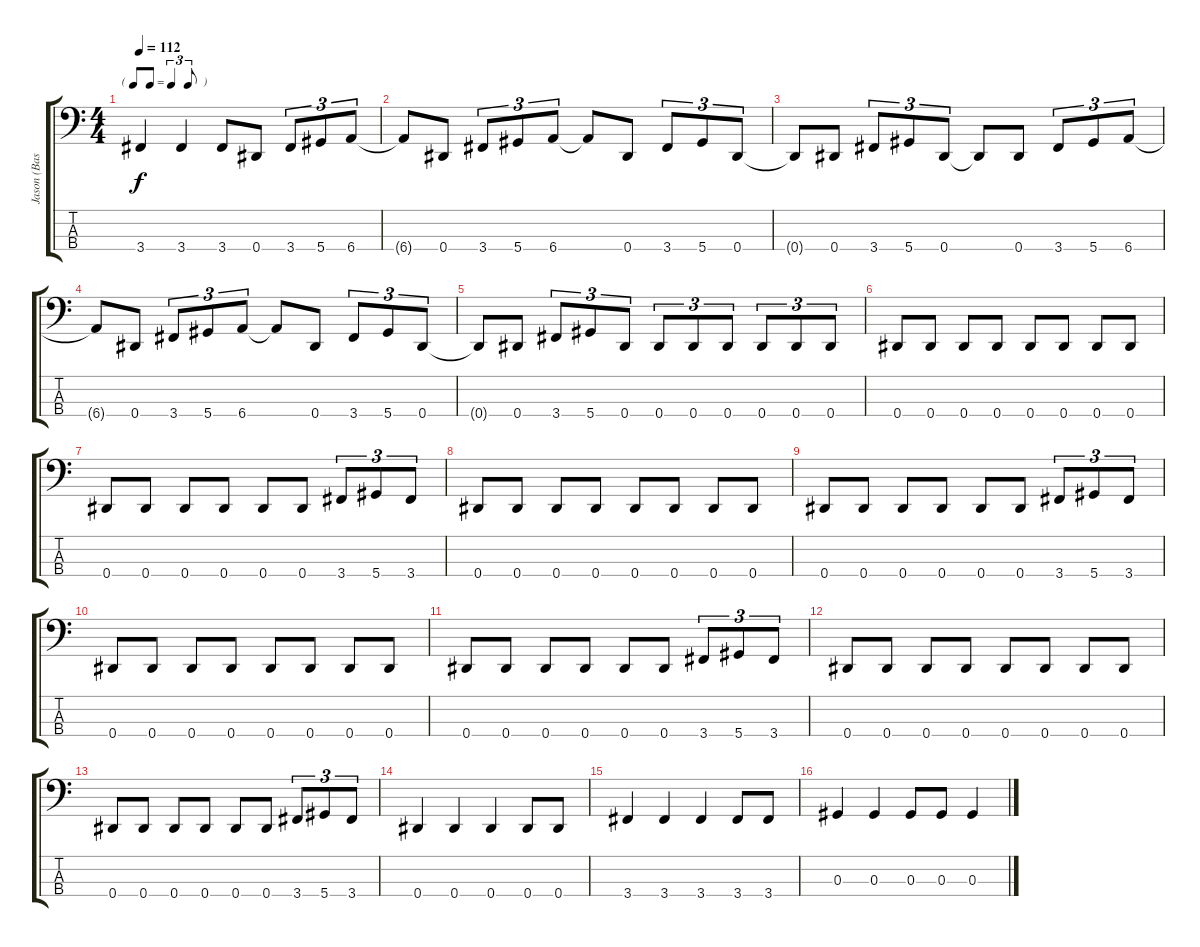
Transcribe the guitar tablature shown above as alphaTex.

\track ("Jason (Bass)" "Jason (Bas") {instrument electricbasspick}
\staff {score tabs}
\tuning (Gb2 Db2 Ab1 Eb1) {hide}
\ts (4 4)
\tf triplet8th
\tempo 112
\clef f4
\ks c
3.4.4{dy f} 3.4.4 3.4.8 0.4.8 3.4.8{tu (3 2)} 5.4.8{tu (3 2)} 6.4.8{tu (3 2)} |
6.4{t}.8 0.4.8 3.4.8{tu (3 2)} 5.4.8{tu (3 2)} 6.4.8{tu (3 2)} 6.4{t}.8 0.4.8 3.4.8{tu (3 2)} 5.4.8{tu (3 2)} 0.4.8{tu (3 2)} |
0.4{t}.8 0.4.8 3.4.8{tu (3 2)} 5.4.8{tu (3 2)} 0.4.8{tu (3 2)} 0.4{t}.8 0.4.8 3.4.8{tu (3 2)} 5.4.8{tu (3 2)} 6.4.8{tu (3 2)} |
6.4{t}.8 0.4.8 3.4.8{tu (3 2)} 5.4.8{tu (3 2)} 6.4.8{tu (3 2)} 6.4{t}.8 0.4.8 3.4.8{tu (3 2)} 5.4.8{tu (3 2)} 0.4.8{tu (3 2)} |
0.4{t}.8 0.4.8 3.4.8{tu (3 2)} 5.4.8{tu (3 2)} 0.4.8{tu (3 2)} 0.4.8{tu (3 2)} 0.4.8{tu (3 2)} 0.4.8{tu (3 2)} 0.4.8{tu (3 2)} 0.4.8{tu (3 2)} 0.4.8{tu (3 2)} |
0.4.8 0.4.8 0.4.8 0.4.8 0.4.8 0.4.8 0.4.8 0.4.8 |
0.4.8 0.4.8 0.4.8 0.4.8 0.4.8 0.4.8 3.4.8{tu (3 2)} 5.4.8{tu (3 2)} 3.4.8{tu (3 2)} |
0.4.8 0.4.8 0.4.8 0.4.8 0.4.8 0.4.8 0.4.8 0.4.8 |
0.4.8 0.4.8 0.4.8 0.4.8 0.4.8 0.4.8 3.4.8{tu (3 2)} 5.4.8{tu (3 2)} 3.4.8{tu (3 2)} |
0.4.8 0.4.8 0.4.8 0.4.8 0.4.8 0.4.8 0.4.8 0.4.8 |
0.4.8 0.4.8 0.4.8 0.4.8 0.4.8 0.4.8 3.4.8{tu (3 2)} 5.4.8{tu (3 2)} 3.4.8{tu (3 2)} |
0.4.8 0.4.8 0.4.8 0.4.8 0.4.8 0.4.8 0.4.8 0.4.8 |
0.4.8 0.4.8 0.4.8 0.4.8 0.4.8 0.4.8 3.4.8{tu (3 2)} 5.4.8{tu (3 2)} 3.4.8{tu (3 2)} |
0.4.4 0.4.4 0.4.4 0.4.8 0.4.8 |
3.4.4 3.4.4 3.4.4 3.4.8 3.4.8 |
0.3.4 0.3.4 0.3.8 0.3.8 0.3.4
